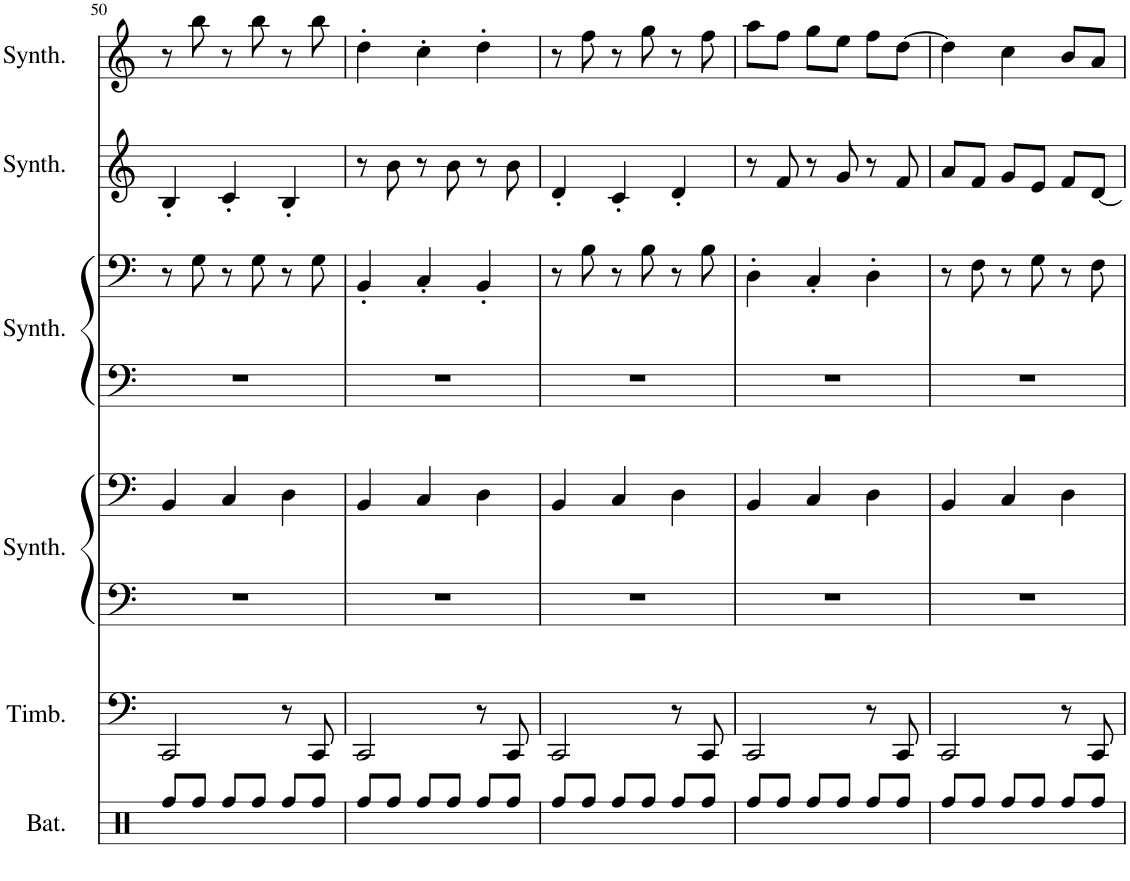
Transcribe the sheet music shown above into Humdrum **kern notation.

**kern	**kern	**kern	**kern	**kern	**kern	**kern	**kern
*part6	*part5	*part4	*part4	*part3	*part3	*part2	*part1
*staff8	*staff7	*staff6	*staff5	*staff4	*staff3	*staff2	*staff1
*I"Batterie	*I"Timbales	*I"Synthétiseur d'effets	*	*I"Synthétiseur d'effets	*	*I"Synthétiseur d'effets	*I"Synthétiseur d'effets
*I'Bat.	*I'Timb.	*I'Synth.	*	*I'Synth.	*	*I'Synth.	*I'Synth.
!!LO:PB:g=z
*clefX	*clefF4	*clefF4	*clefF4	*clefF4	*clefF4	*clefG2	*clefG2
*k[]	*k[]	*k[]	*k[]	*k[]	*k[]	*k[]	*k[]
*M3/4	*M3/4	*M3/4	*M3/4	*M3/4	*M3/4	*M3/4	*M3/4
=50	=50	=50	=50	=50	=50	=50	=50
8Rff/L	2CC/	2.r	4BB/	2.r	8r	4B'/	8r
8Rff/J	.	.	.	.	8G\	.	8bb\
8Rff/L	.	.	4C/	.	8r	4c'/	8r
8Rff/J	.	.	.	.	8G\	.	8bb\
8Rff/L	8r	.	4D\	.	8r	4B'/	8r
8Rff/J	8CC/	.	.	.	8G\	.	8bb\
=51	=51	=51	=51	=51	=51	=51	=51
8Rff/L	2CC/	2.r	4BB/	2.r	4BB'/	8r	4dd'\
8Rff/J	.	.	.	.	.	8b\	.
8Rff/L	.	.	4C/	.	4C'/	8r	4cc'\
8Rff/J	.	.	.	.	.	8b\	.
8Rff/L	8r	.	4D\	.	4BB'/	8r	4dd'\
8Rff/J	8CC/	.	.	.	.	8b\	.
=52	=52	=52	=52	=52	=52	=52	=52
8Rff/L	2CC/	2.r	4BB/	2.r	8r	4d'/	8r
8Rff/J	.	.	.	.	8B\	.	8ff\
8Rff/L	.	.	4C/	.	8r	4c'/	8r
8Rff/J	.	.	.	.	8B\	.	8gg\
8Rff/L	8r	.	4D\	.	8r	4d'/	8r
8Rff/J	8CC/	.	.	.	8B\	.	8ff\
=53	=53	=53	=53	=53	=53	=53	=53
8Rff/L	2CC/	2.r	4BB/	2.r	4D'\	8r	8aa\L
8Rff/J	.	.	.	.	.	8f/	8ff\J
8Rff/L	.	.	4C/	.	4C'/	8r	8gg\L
8Rff/J	.	.	.	.	.	8g/	8ee\J
8Rff/L	8r	.	4D\	.	4D'\	8r	8ff\L
8Rff/J	8CC/	.	.	.	.	8f/	[8dd\J
=54	=54	=54	=54	=54	=54	=54	=54
8Rff/L	2CC/	2.r	4BB/	2.r	8r	8a/L	4dd\]
8Rff/J	.	.	.	.	8F\	8f/J	.
8Rff/L	.	.	4C/	.	8r	8g/L	4cc\
8Rff/J	.	.	.	.	8G\	8e/J	.
8Rff/L	8r	.	4D\	.	8r	8f/L	8b/L
8Rff/J	8CC/	.	.	.	8F\	[8d/J	8a/J
=	=	=	=	=	=	=	=
*-	*-	*-	*-	*-	*-	*-	*-
